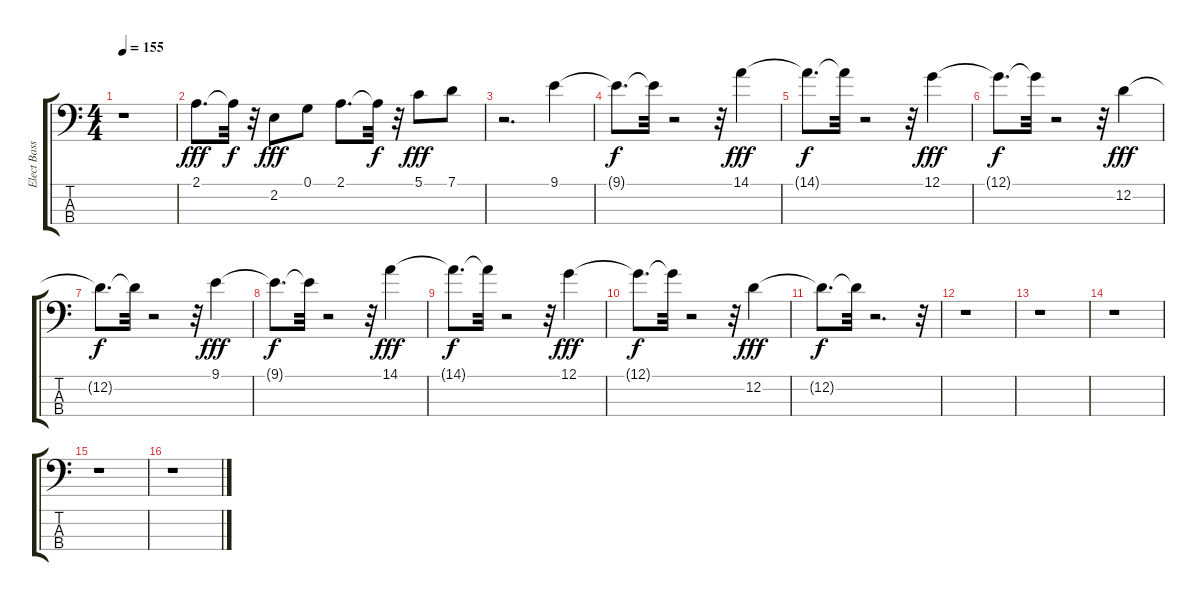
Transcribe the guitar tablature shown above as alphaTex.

\track ("Elect Bass" "Elect Bass") {instrument electricbasspick}
\staff {score tabs}
\tuning (G2 D2 A1 E1) {hide}
\ts (4 4)
\tempo 155
\clef f4
\ks c
r.1{dy fff} |
2.1.8{d} 2.1{t}.32{dy f} r.32 2.2.8{dy fff} 0.1.8 2.1.8{d} 2.1{t}.32{dy f} r.32 5.1.8{dy fff} 7.1.8 |
r.2{d} 9.1.4 |
9.1{t}.8{d dy f} 9.1{t}.32 r.2 r.32 14.1.4{dy fff volume 16} |
14.1{t}.8{d dy f} 14.1{t}.32 r.2 r.32 12.1.4{dy fff volume 16} |
12.1{t}.8{d dy f} 12.1{t}.32 r.2 r.32 12.2.4{dy fff volume 16} |
12.2{t}.8{d dy f} 12.2{t}.32 r.2 r.32 9.1.4{dy fff volume 16} |
9.1{t}.8{d dy f} 9.1{t}.32 r.2 r.32 14.1.4{dy fff volume 16} |
14.1{t}.8{d dy f} 14.1{t}.32 r.2 r.32 12.1.4{dy fff volume 16} |
12.1{t}.8{d dy f} 12.1{t}.32 r.2 r.32 12.2.4{dy fff volume 16} |
12.2{t}.8{d dy f} 12.2{t}.32 r.2{d} r.32 |
r.1 |
r.1 |
r.1 |
r.1 |
r.1
